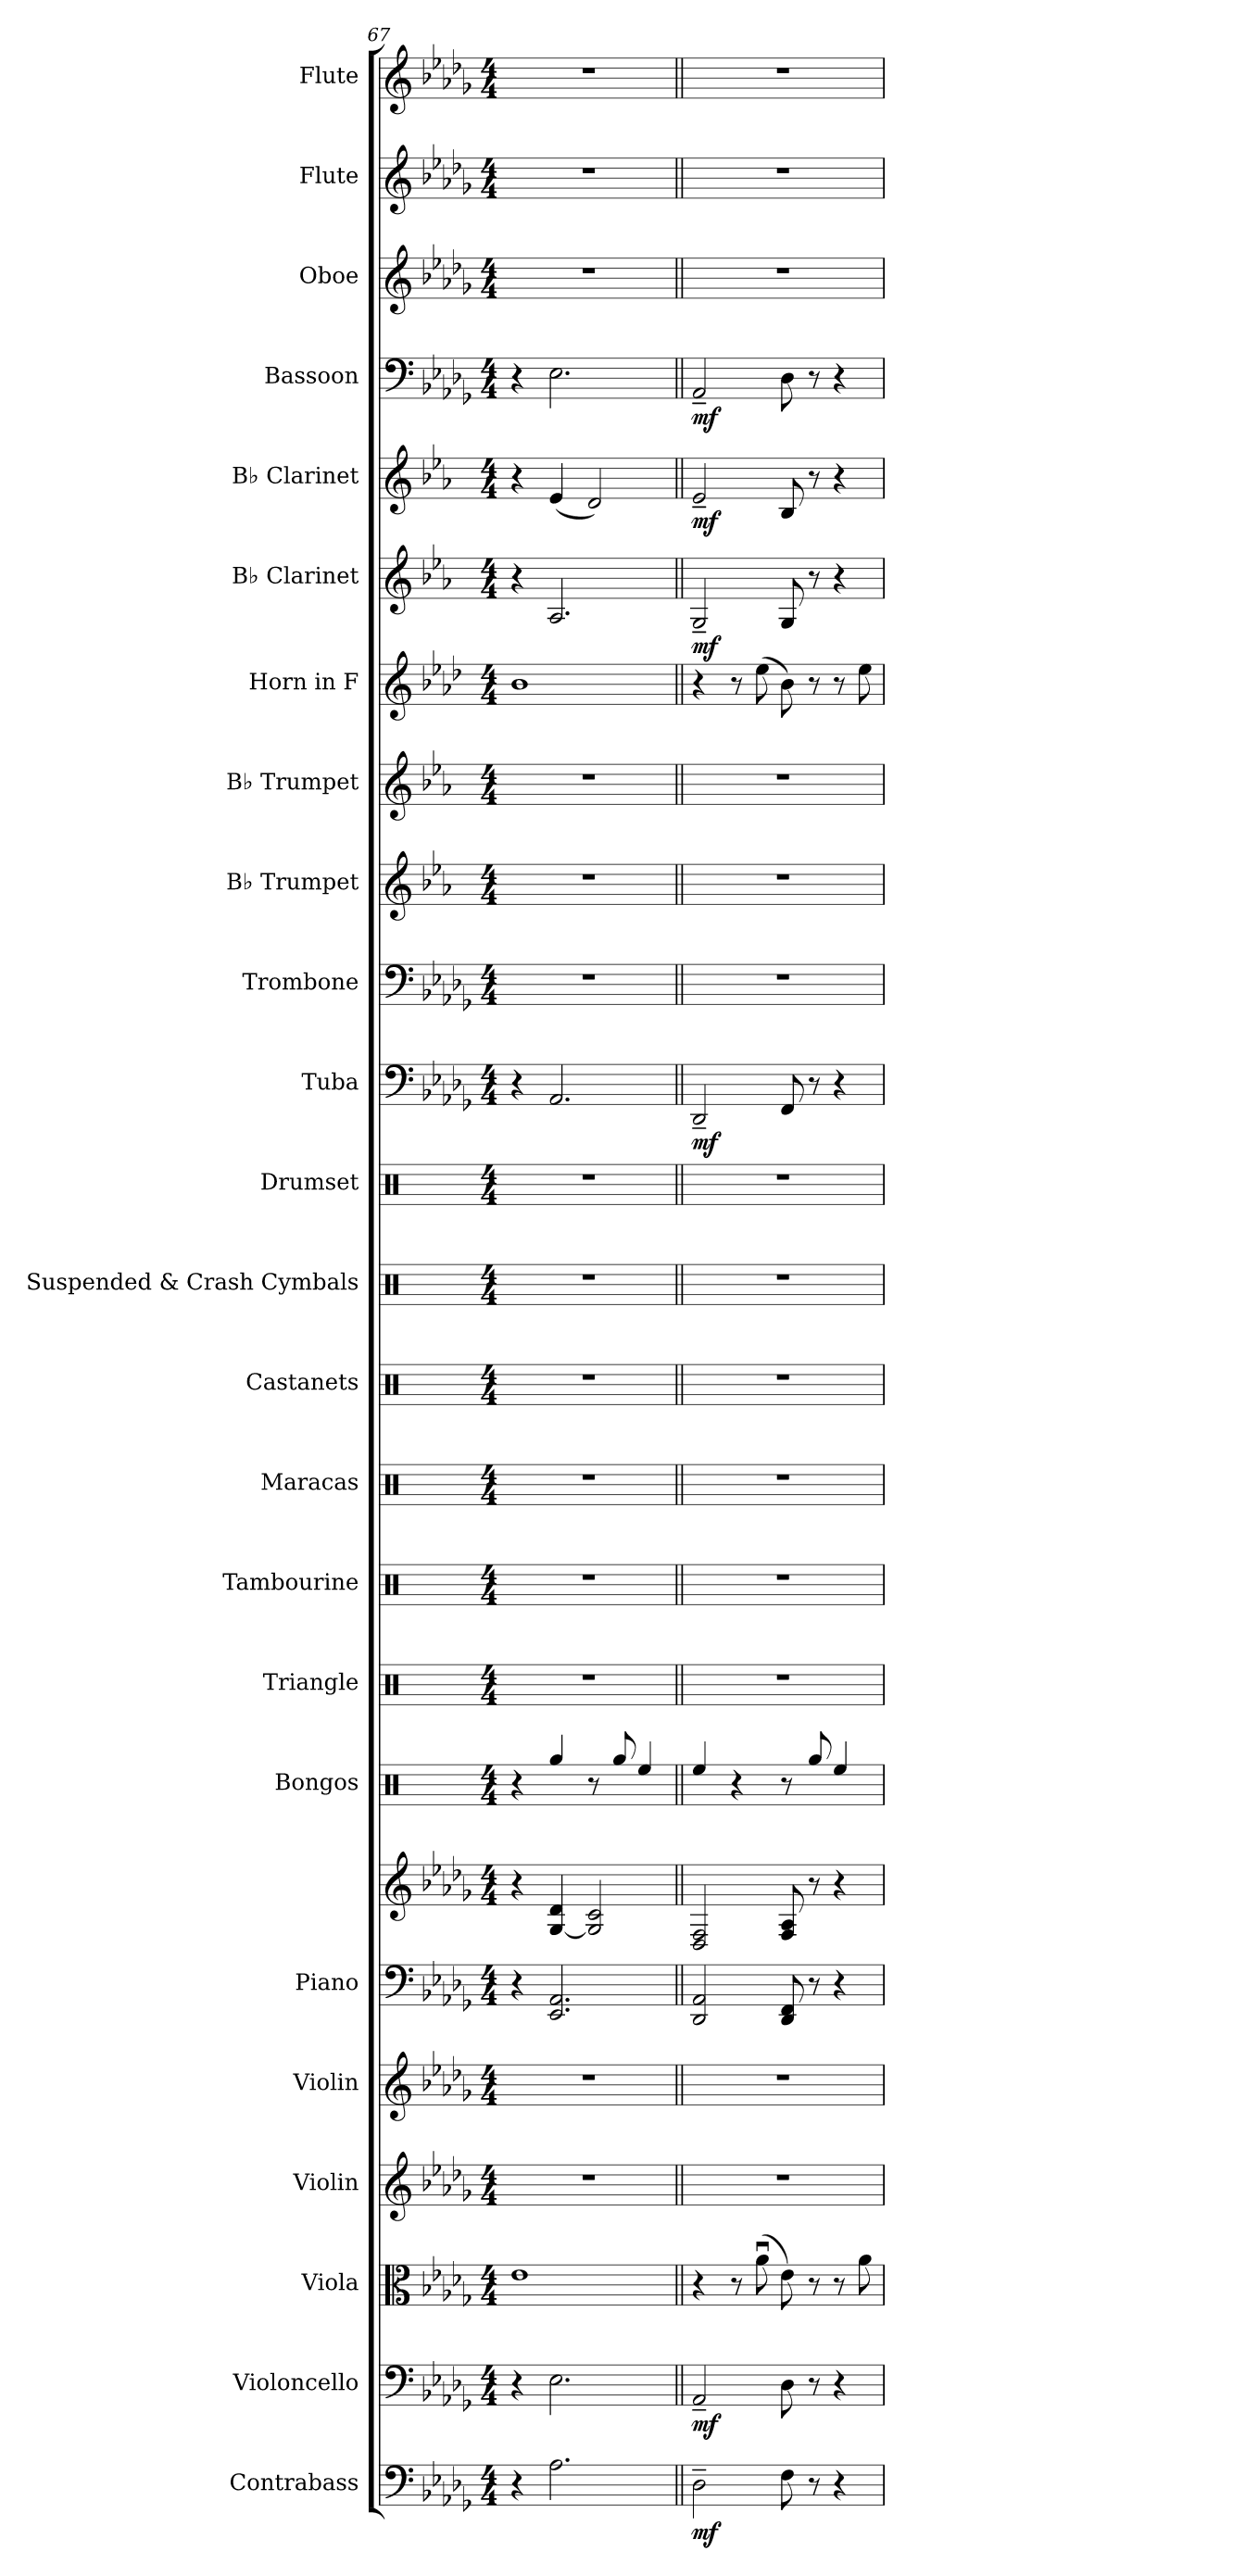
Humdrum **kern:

**kern	**dynam	**kern	**dynam	**kern	**kern	**kern	**kern	**kern	**kern	**kern	**kern	**kern	**kern	**kern	**kern	**kern	**dynam	**kern	**kern	**kern	**kern	**kern	**dynam	**kern	**dynam	**kern	**dynam	**kern	**kern	**kern
*part24	*part24	*part23	*part23	*part22	*part21	*part20	*part19	*part19	*part18	*part17	*part16	*part15	*part14	*part13	*part12	*part11	*part11	*part10	*part9	*part8	*part7	*part6	*part6	*part5	*part5	*part4	*part4	*part3	*part2	*part1
*staff25	*staff25	*staff24	*staff24	*staff23	*staff22	*staff21	*staff20	*staff19	*staff18	*staff17	*staff16	*staff15	*staff14	*staff13	*staff12	*staff11	*staff11	*staff10	*staff9	*staff8	*staff7	*staff6	*staff6	*staff5	*staff5	*staff4	*staff4	*staff3	*staff2	*staff1
*I"Contrabass	*	*I"Violoncello	*	*I"Viola	*I"Violin	*I"Violin	*I"Piano	*	*I"Bongos	*I"Triangle	*I"Tambourine	*I"Maracas	*I"Castanets	*I"Suspended &amp; Crash Cymbals	*I"Drumset	*I"Tuba	*	*I"Trombone	*I"B♭ Trumpet	*I"B♭ Trumpet	*I"Horn in F	*I"B♭ Clarinet	*	*I"B♭ Clarinet	*	*I"Bassoon	*	*I"Oboe	*I"Flute	*I"Flute
*I'Cb.	*	*I'Vc.	*	*I'Vla.	*I'Vln.	*I'Vln.	*I'Pno.	*	*I'Bon.	*I'Trgl.	*I'Tamb.	*I'Mrcs.	*I'Cst.	*I'Cym.	*I'D. Set	*I'Tba.	*	*I'Tbn.	*I'B♭ Tpt.	*I'B♭ Tpt.	*	*I'B♭ Cl.	*	*I'B♭ Cl.	*	*I'Bsn.	*	*I'Ob.	*I'Fl.	*I'Fl.
*clefF4	*	*clefF4	*	*clefC3	*clefG2	*clefG2	*clefF4	*clefG2	*clefX	*clefX	*clefX	*clefX	*clefX	*clefX	*clefX	*clefF4	*	*clefF4	*clefG2	*clefG2	*clefG2	*clefG2	*	*clefG2	*	*clefF4	*	*clefG2	*clefG2	*clefG2
*ITrd7c12	*	*	*	*	*	*	*	*	*	*	*	*	*	*	*	*	*	*	*ITrd1c2	*ITrd1c2	*ITrd4c7	*ITrd1c2	*	*ITrd1c2	*	*	*	*	*	*
*k[b-e-a-d-g-]	*	*k[b-e-a-d-g-]	*	*k[b-e-a-d-g-]	*k[b-e-a-d-g-]	*k[b-e-a-d-g-]	*k[b-e-a-d-g-]	*k[b-e-a-d-g-]	*k[]	*k[]	*k[]	*k[]	*k[]	*k[]	*k[]	*k[b-e-a-d-g-]	*	*k[b-e-a-d-g-]	*k[b-e-a-d-g-]	*k[b-e-a-d-g-]	*k[b-e-a-d-g-]	*k[b-e-a-d-g-]	*	*k[b-e-a-d-g-]	*	*k[b-e-a-d-g-]	*	*k[b-e-a-d-g-]	*k[b-e-a-d-g-]	*k[b-e-a-d-g-]
*M4/4	*	*M4/4	*	*M4/4	*M4/4	*M4/4	*M4/4	*M4/4	*M4/4	*M4/4	*M4/4	*M4/4	*M4/4	*M4/4	*M4/4	*M4/4	*	*M4/4	*M4/4	*M4/4	*M4/4	*M4/4	*	*M4/4	*	*M4/4	*	*M4/4	*M4/4	*M4/4
=67	=67	=67	=67	=67	=67	=67	=67	=67	=67	=67	=67	=67	=67	=67	=67	=67	=67	=67	=67	=67	=67	=67	=67	=67	=67	=67	=67	=67	=67	=67
4r	.	4r	.	1e-	1r	1r	4r	4r	4r	1r	1r	1r	1r	1r	1r	4r	.	1r	1r	1r	1e-	4r	.	4r	.	4r	.	1r	1r	1r
2.AA-\	.	2.E-\	.	.	.	.	2.EE-/ 2.AA-/	[4G-/ 4d-/	4Rgg/	.	.	.	.	.	.	2.AA-/	.	.	.	.	.	2.G-/	.	(4d-/	.	2.E-\	.	.	.	.
.	.	.	.	.	.	.	.	2G-/] 2c/	8r	.	.	.	.	.	.	.	.	.	.	.	.	.	.	2c/)	.	.	.	.	.	.
.	.	.	.	.	.	.	.	.	8Rgg/	.	.	.	.	.	.	.	.	.	.	.	.	.	.	.	.	.	.	.	.	.
.	.	.	.	.	.	.	.	.	4Ree/	.	.	.	.	.	.	.	.	.	.	.	.	.	.	.	.	.	.	.	.	.
=68||	=68||	=68||	=68||	=68||	=68||	=68||	=68||	=68||	=68||	=68||	=68||	=68||	=68||	=68||	=68||	=68||	=68||	=68||	=68||	=68||	=68||	=68||	=68||	=68||	=68||	=68||	=68||	=68||	=68||	=68||
!	!LO:DY:b	!	!LO:DY:b	!	!	!	!	!	!	!	!	!	!	!	!	!	!LO:DY:b	!	!	!	!	!	!LO:DY:b	!	!LO:DY:b	!	!LO:DY:b	!	!	!
2DD-~\	mf	2AA-~/	mf	4r	1r	1r	2DD-/ 2AA-/	2D-/ 2F/	4Ree/	1r	1r	1r	1r	1r	1r	2DD-~/	mf	1r	1r	1r	4r	2F~/	mf	2d-~/	mf	2AA-~/	mf	1r	1r	1r
.	.	.	.	8r	.	.	.	.	4r	.	.	.	.	.	.	.	.	.	.	.	8r	.	.	.	.	.	.	.	.	.
.	.	.	.	(8a-u\	.	.	.	.	.	.	.	.	.	.	.	.	.	.	.	.	(8a-\	.	.	.	.	.	.	.	.	.
8FF\	.	8D-\	.	8e-\)	.	.	8DD-/ 8FF/	8F/ 8A-/	8r	.	.	.	.	.	.	8FF/	.	.	.	.	8e-\)	8F/	.	8A-/	.	8D-\	.	.	.	.
8r	.	8r	.	8r	.	.	8r	8r	8Rgg/	.	.	.	.	.	.	8r	.	.	.	.	8r	8r	.	8r	.	8r	.	.	.	.
4r	.	4r	.	8r	.	.	4r	4r	4Ree/	.	.	.	.	.	.	4r	.	.	.	.	8r	4r	.	4r	.	4r	.	.	.	.
.	.	.	.	8a-\	.	.	.	.	.	.	.	.	.	.	.	.	.	.	.	.	8a-\	.	.	.	.	.	.	.	.	.
=	=	=	=	=	=	=	=	=	=	=	=	=	=	=	=	=	=	=	=	=	=	=	=	=	=	=	=	=	=	=
*-	*-	*-	*-	*-	*-	*-	*-	*-	*-	*-	*-	*-	*-	*-	*-	*-	*-	*-	*-	*-	*-	*-	*-	*-	*-	*-	*-	*-	*-	*-
